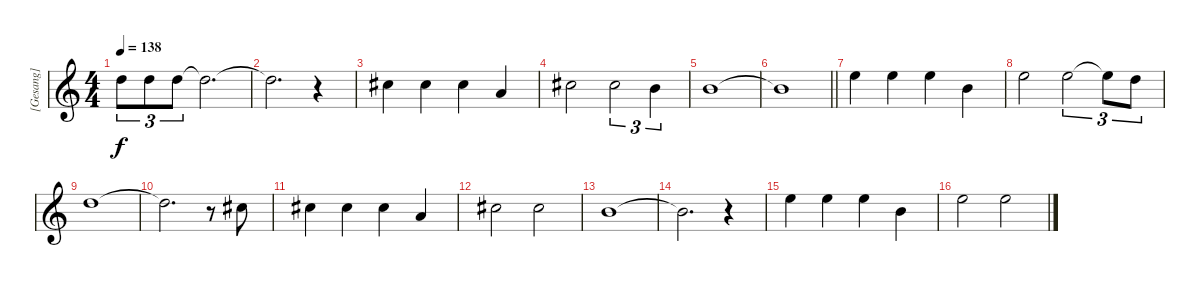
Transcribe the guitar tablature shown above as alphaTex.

\track ("[Gesang]" "[Gesang]") {instrument altosax}
\staff {score}
\tuning (E4 B3 G3 D3 A2 E2) {hide}
\ts (4 4)
\tempo 138
\clef g2
\ks c
10.1.8{tu (3 2) dy f} 10.1.8{tu (3 2)} 10.1.8{tu (3 2)} 10.1{t}.2{d} |
10.1{t}.2{d} r.4 |
9.1.4 9.1.4 9.1.4 5.1.4 |
9.1.2 9.1.2{tu (3 2)} 7.1.4{tu (3 2)} |
7.1.1 |
\barLineRight lightlight
7.1{t}.1 |
12.1.4 12.1.4 12.1.4 12.2.4 |
12.1.2 12.1.2{tu (3 2)} 12.1{t}.8{tu (3 2)} 10.1.8{tu (3 2)} |
10.1.1 |
10.1{t}.2{d} r.8 9.1.8 |
9.1.4 9.1.4 9.1.4 5.1.4 |
9.1.2 9.1.2 |
7.1.1 |
7.1{t}.2{d} r.4 |
12.1.4 12.1.4 12.1.4 12.2.4 |
12.1.2 12.1.2
